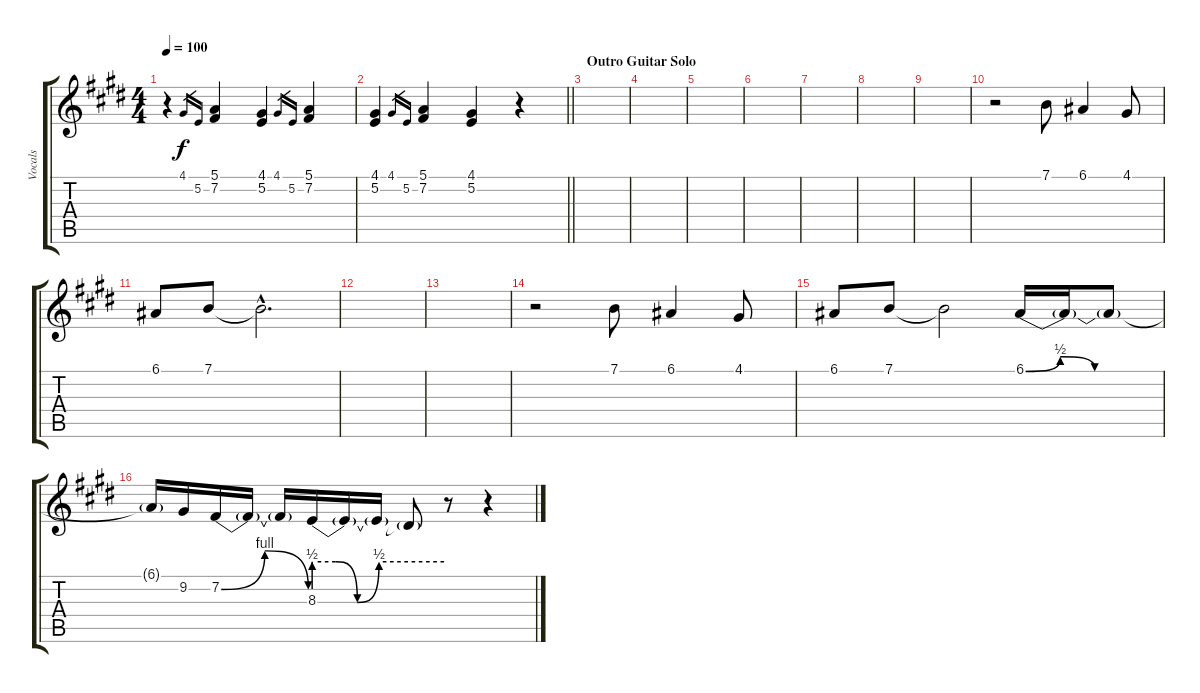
\track ("Vocals" "Vocals") {instrument lead6voice}
\staff {score tabs}
\tuning (E4 B3 G3 D3 A2 E2) {hide}
\ts (4 4)
\tempo 100
\clef g2
\ks c#minor
r.4{dy f} 4.1.16{gr} 5.2.16{gr} (5.1 7.2).4 (4.1 5.2).4 4.1.16{gr} 5.2.16{gr} (5.1 7.2).4 |
\barLineRight lightlight
(4.1 5.2).4 4.1.16{gr} 5.2.16{gr} (5.1 7.2).4 (4.1 5.2).4 r.4 |
\section ("" "Outro Guitar Solo")
|
|
|
|
|
|
|
r.2 7.1.8 6.1.4 4.1.8 |
6.1.8 7.1.8 7.1{hac t}.2{d} |
|
|
r.2 7.1.8 6.1.4 4.1.8 |
6.1.8 7.1.8 7.1{t}.2 6.1{be (custom 0 0 15 2 30 0 45 0 60 0)}.16 6.1{t}.16 6.1{t}.8 |
6.1{t}.16 9.2.16 7.2{be (bendrelease 0 0 30 4 30 4 60 0)}.16 7.2{t}.16 7.2{t}.16 8.3{be (custom 0 2 10 2 20 0 30 2 50 2 60 2)}.16 8.3{t}.16 8.3{t}.16 8.3{t}.8 r.8 r.4
